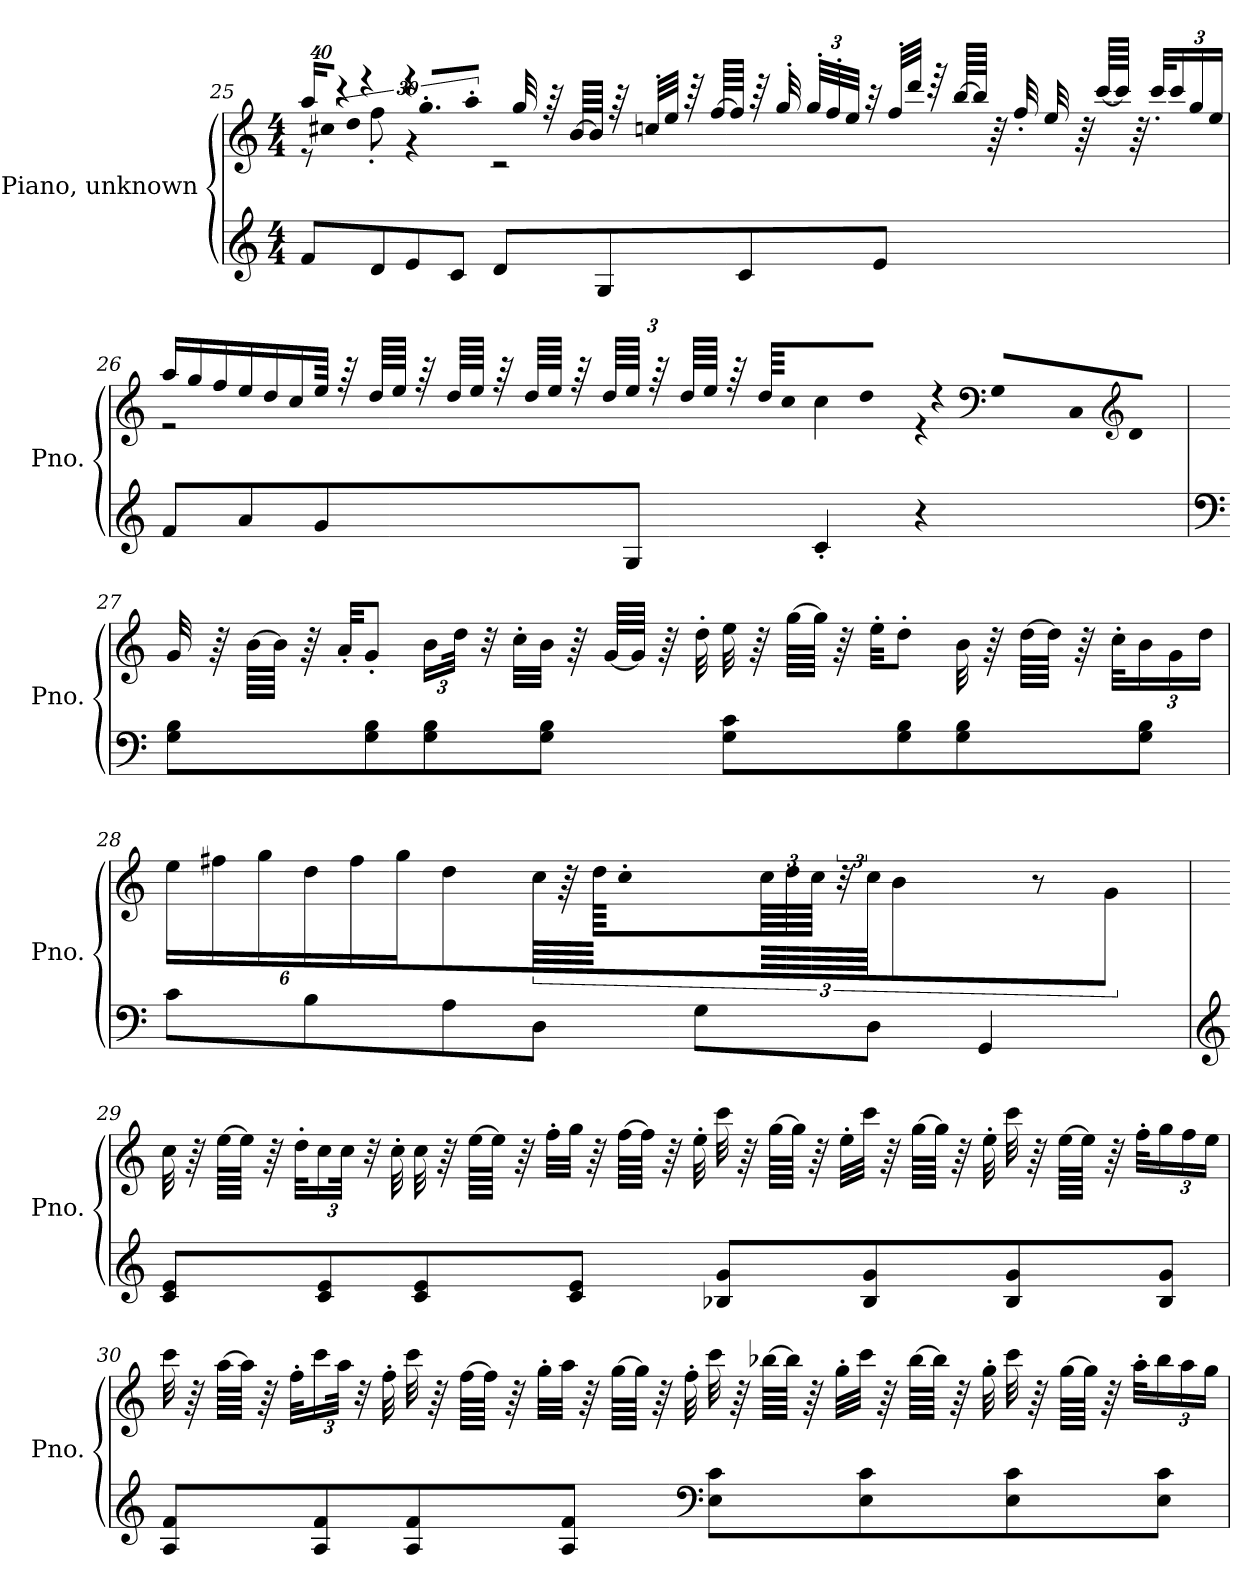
**kern	**kern
*part1	*part1
*staff2	*staff1
*I"Piano, unknown	*
*I'Pno.	*
!!LO:LB:g=z
*clefG2	*clefG2
*k[]	*k[]
*M4/4	*M4/4
=25	=25
!	!LO:N:vis=32
*	*^
8f/L	640%23aa/LLL	8r
!	!LO:N:vis=32	!
.	640%23cc#X/JJJ	.
!	!LO:N:vis=64	!
.	960%17r	.
!	!LO:N:vis=64	!
.	960%17dd/	.
!	!LO:N:vis=32	!
.	640%23r	.
8d/	.	8ff'\
!	!LO:N:vis=64	!
.	960%17r	.
!	!LO:N:vis=32.	!
.	1920%103gg'/LLL	.
!	!LO:N:vis=32	!
.	640%23aa'/JJJ	.
8e/	.	4r
.	32gg/	.
.	64r	.
.	[64b/LLLL	.
.	64b/JJJJ]	.
.	64r	.
.	32ccn'/LLL	.
8c/J	.	.
.	32ee/JJJ	.
.	64r	.
.	[64ff/LLLL	.
.	64ff/JJJJ]	.
.	64r	.
.	32gg'/	.
8d/L	.	2r
*	*Xbrackettup	*
.	48gg'/LLL	.
.	48ff'/	.
.	48ee/JJJ	.
.	32r	.
.	32ff'/LLL	.
8G/	.	.
.	32ddd/JJJ	.
.	64r	.
.	[64bb/LLLL	.
.	64bb/JJJJ]	.
.	64r	.
.	32ff'/	.
8c/	.	.
.	32ee/	.
.	64r	.
.	[64ccc/LLLL	.
.	64ccc/JJJJ]	.
.	64r	.
.	32ccc'/KLL	.
8e/J	.	.
.	24ccc/	.
.	24gg/	.
.	24ee/JJ	.
1920ryy	.	1920ryy
!!LO:PB:g=z	!!
=26	=26	=26
8f/L	24aa/LL	2r
.	24gg/	.
.	24ff/	.
8a/	24ee/	.
.	24dd/	.
.	24cc/	.
*	*brackettup	*
8g/	96ee/JJkk	.
.	96r	.
.	96dd/LLLL	.
.	96ee/JJJJ	.
.	96r	.
.	96dd/LLLL	.
.	96ee/JJJJ	.
.	96r	.
.	96dd/LLLL	.
.	96ee/JJJJ	.
.	96r	.
.	96dd/LLLL	.
8G/J	96ee/JJJJ	.
.	96r	.
.	96dd/LLLL	.
.	96ee/JJJJ	.
.	96r	.
.	96dd/KLLL	.
.	32cc/	.
.	32dd/JJJ	.
4c'/	8r	4cc\
*	*clefF4	*
.	8G/L	.
4r	8C/	4r
*	*clefG2	*
.	8d/J	.
*	*v	*v
!!LO:LB:g=z
=27	=27
*clefF4	*
8G\ 8B\L	32g/
.	64r
.	[64b\LLLL
.	64b\JJJJ]
.	64r
.	32a'/KKL
8G\ 8B\	8g'/J
*	*Xbrackettup
8G\ 8B\	24b\LL
.	48dd\JJk
.	32r
.	32cc'\LLL
8G\ 8B\J	32b\JJJ
.	64r
.	[64g/LLLL
.	64g/JJJJ]
.	64r
.	32dd'\
8G\ 8c\L	32ee\
.	64r
.	[64gg\LLLL
.	64gg\JJJJ]
.	64r
.	32ee'\KKL
8G\ 8B\	8dd'\J
8G\ 8B\	32b\
.	64r
.	[64dd\LLLL
.	64dd\JJJJ]
.	64r
.	32cc'\KLL
8G\ 8B\J	24b\
.	24g\
.	24dd\JJ
!!LO:LB:g=z
=28	=28
8c\L	24ee\LL
.	24ff#X\
.	24gg\
8B\	24dd\
.	24ff#\
.	24gg\J
8A\	8dd\
*	*brackettup
8D\J	96cc\Jkkk
.	96r
.	96dd\KLLL
.	32cc'\
*	*Xbrackettup
.	96cc\L
.	96dd\
.	96cc\JJJJ
*	*brackettup
.	48r
.	96cc\
8G\L	4b\
8D\J	.
4GG/	8r
.	8g/
!!LO:LB:g=z
=29	=29
*clefG2	*
8c/ 8e/L	32cc\
.	64r
.	[64ee\LLLL
.	64ee\JJJJ]
.	64r
.	32dd'\KLL
*	*Xbrackettup
8c/ 8e/	24cc\
.	48cc\JJk
.	32r
.	32cc'\
8c/ 8e/	32cc\
.	64r
.	[64ee\LLLL
.	64ee\JJJJ]
.	64r
.	32ff'\LLL
8c/ 8e/J	32gg\JJJ
.	64r
.	[64ff\LLLL
.	64ff\JJJJ]
.	64r
.	32ee'\
8B-X/ 8g/L	32ccc\
.	64r
.	[64gg\LLLL
.	64gg\JJJJ]
.	64r
.	32ee'\LLL
8B-/ 8g/	32ccc\JJJ
.	64r
.	[64gg\LLLL
.	64gg\JJJJ]
.	64r
.	32ee'\
8B-/ 8g/	32ccc\
.	64r
.	[64ee\LLLL
.	64ee\JJJJ]
.	64r
.	32ff'\KLL
8B-/ 8g/J	24gg\
.	24ff\
.	24ee\JJ
!!LO:LB:g=z
=30	=30
8A/ 8f/L	32ccc\
.	64r
.	[64aa\LLLL
.	64aa\JJJJ]
.	64r
.	32ff'\KLL
8A/ 8f/	24ccc\
.	48aa\JJk
.	32r
.	32ff'\
8A/ 8f/	32ccc\
.	64r
.	[64ff\LLLL
.	64ff\JJJJ]
.	64r
.	32gg'\LLL
8A/ 8f/J	32aa\JJJ
.	64r
.	[64gg\LLLL
.	64gg\JJJJ]
.	64r
.	32ff'\
*clefF4	*
8E\ 8c\L	32ccc\
.	64r
.	[64bb-X\LLLL
.	64bb-\JJJJ]
.	64r
.	32gg'\LLL
8E\ 8c\	32ccc\JJJ
.	64r
.	[64bb-\LLLL
.	64bb-\JJJJ]
.	64r
.	32gg'\
8E\ 8c\	32ccc\
.	64r
.	[64gg\LLLL
.	64gg\JJJJ]
.	64r
.	32aa'\KLL
8E\ 8c\J	24bb-\
.	24aa\
.	24gg\JJ
=	=
*-	*-
